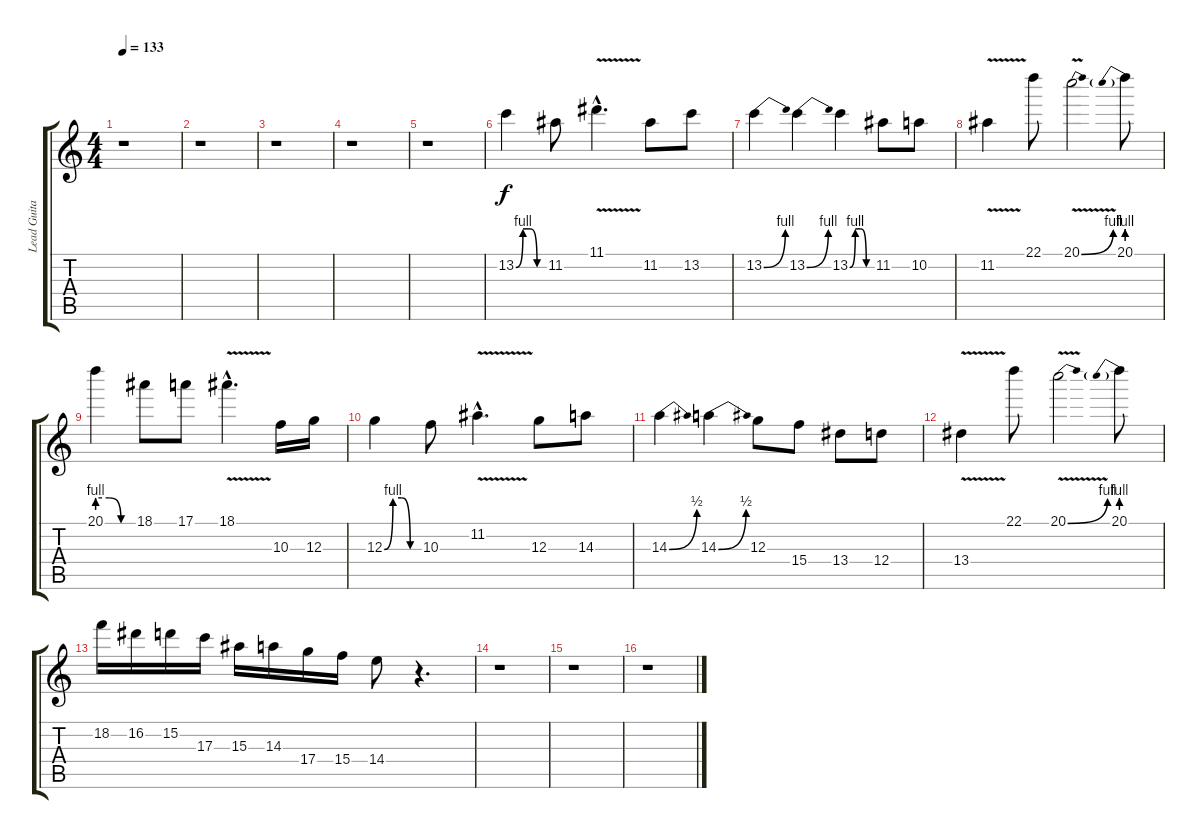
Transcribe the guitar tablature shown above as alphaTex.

\track ("Lead Guitar 1" "Lead Guita") {instrument distortionguitar}
\staff {score tabs}
\tuning (E4 B3 G3 D3 A2 E2) {hide}
\ts (4 4)
\tempo 133
\clef g2
\ks c
r.1{dy f} |
r.1 |
r.1 |
r.1 |
r.1 |
13.2{be (custom 0 0 15 4 30 4 45 0 60 0)}.4{volume 12} 11.2.8 11.1{v hac}.4{d} 11.2.8 13.2.8 |
13.2{be (bend 0 0 60 4)}.4 13.2{be (bend 0 0 60 4)}.4 13.2{be (custom 0 0 15 4 30 4 45 0 60 0)}.4 11.2.8 10.2.8 |
11.2{v}.4 22.1.8 20.1{be (bend 0 0 60 4) v}.2 20.1{be (prebend 0 4 60 4)}.8 |
20.1{be (custom 0 4 20 4 40 0 60 0)}.4 18.1.8 17.1.8 18.1{v hac}.4{d} 10.3.16 12.3.16 |
12.3{be (custom 0 0 15 4 30 4 45 0 60 0)}.4 10.3.8 11.2{v hac}.4{d} 12.3.8 14.3.8 |
14.3{be (bend 0 0 60 2)}.4 14.3{be (bend 0 0 60 2)}.4 12.3.8 15.4.8 13.4.8 12.4.8 |
13.4{v}.4 22.1.8 20.1{be (bend 0 0 60 4) v}.2 20.1{be (prebend 0 4 60 4)}.8 |
18.2.16 16.2.16 15.2.16 17.3.16 15.3.16 14.3.16 17.4.16 15.4.16 14.4.8 r.4{d} |
r.1 |
r.1 |
r.1
